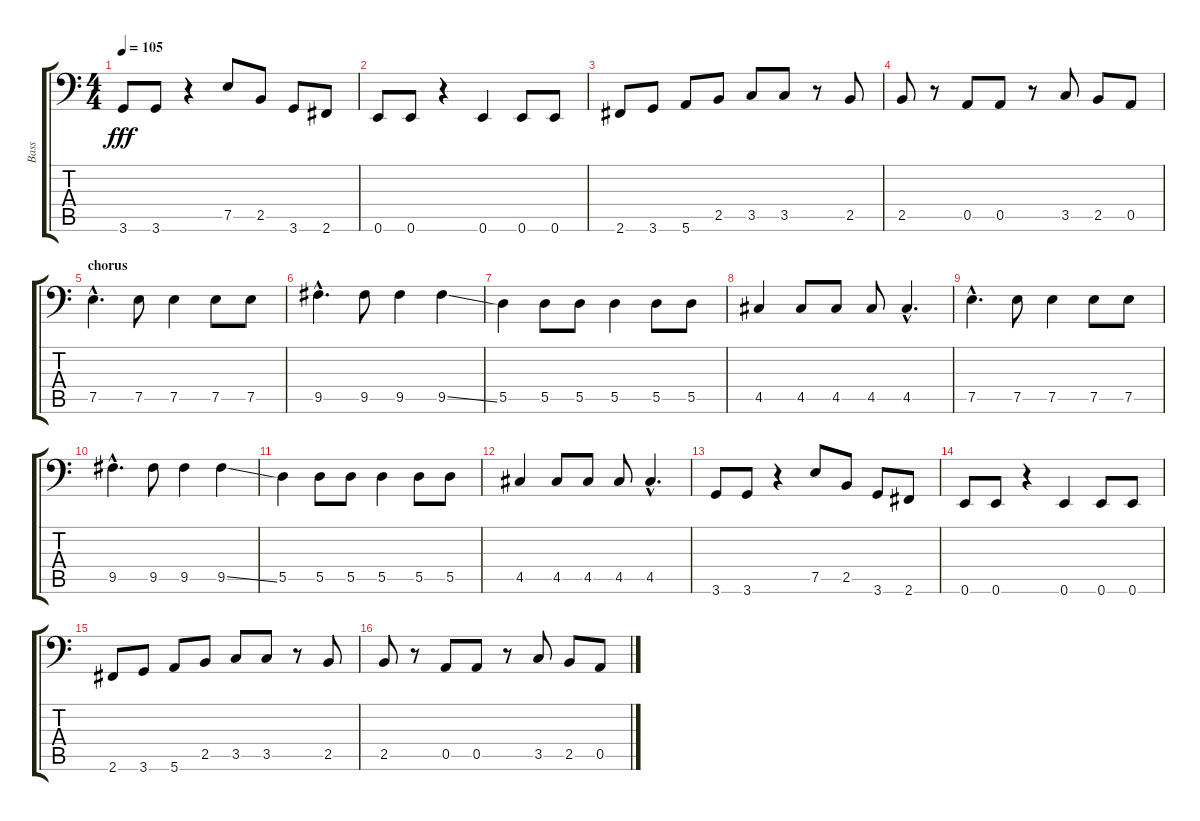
\track ("Bass" "Bass") {instrument electricbassfinger}
\staff {score tabs}
\tuning (E3 B2 G2 D2 A1 E1) {hide}
\ts (4 4)
\tempo 105
\clef f4
\ks c
3.6.8{dy fff} 3.6.8 r.4 7.5.8 2.5.8 3.6.8 2.6.8 |
0.6.8 0.6.8 r.4 0.6.4 0.6.8 0.6.8 |
2.6.8 3.6.8 5.6.8 2.5.8 3.5.8 3.5.8 r.8 2.5.8 |
2.5.8 r.8 0.5.8 0.5.8 r.8 3.5.8 2.5.8 0.5.8 |
\section ("" "chorus")
7.5{hac}.4{d} 7.5.8 7.5.4 7.5.8 7.5.8 |
9.5{hac}.4{d} 9.5.8 9.5.4 9.5{ss}.4 |
5.5.4 5.5.8 5.5.8 5.5.4 5.5.8 5.5.8 |
4.5.4 4.5.8 4.5.8 4.5.8 4.5{hac}.4{d} |
7.5{hac}.4{d} 7.5.8 7.5.4 7.5.8 7.5.8 |
9.5{hac}.4{d} 9.5.8 9.5.4 9.5{ss}.4 |
5.5.4 5.5.8 5.5.8 5.5.4 5.5.8 5.5.8 |
4.5.4 4.5.8 4.5.8 4.5.8 4.5{hac}.4{d} |
3.6.8 3.6.8 r.4 7.5.8 2.5.8 3.6.8 2.6.8 |
0.6.8 0.6.8 r.4 0.6.4 0.6.8 0.6.8 |
2.6.8 3.6.8 5.6.8 2.5.8 3.5.8 3.5.8 r.8 2.5.8 |
2.5.8 r.8 0.5.8 0.5.8 r.8 3.5.8 2.5.8 0.5.8
